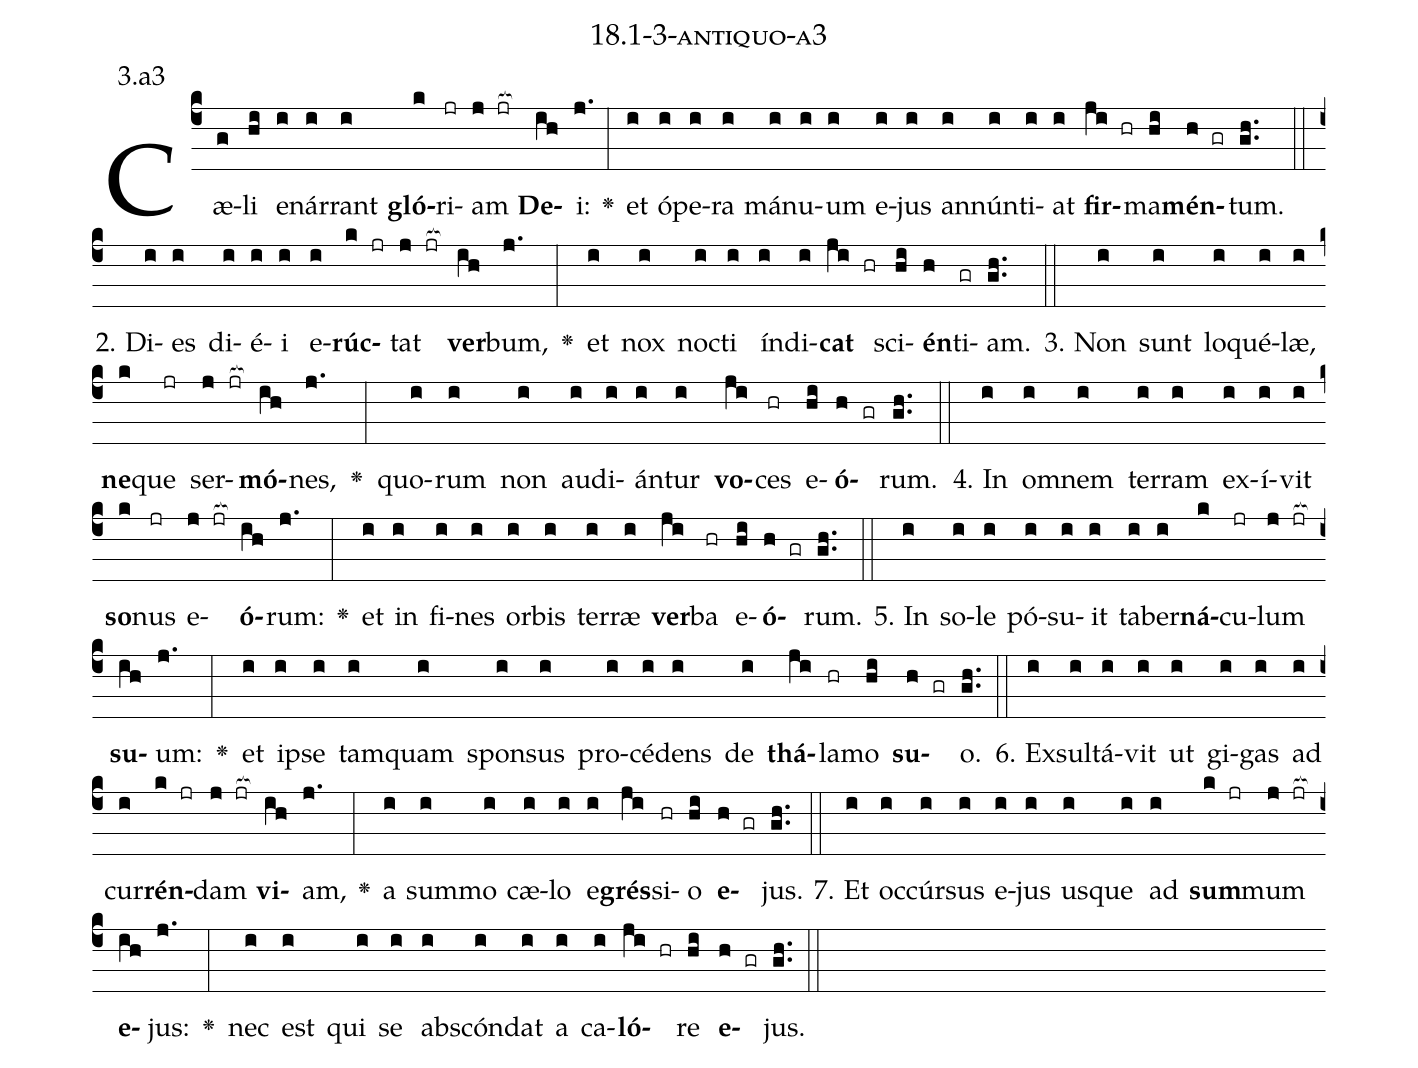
name: 18.1-3-antiquo-a3;
annotation: 3.a3;
%%
(c4)Cæ(g)li(hi) e(i)nár(i)rant(i) <b>gló</b>(k)ri(jr)am(j jr[ocb:1{]) <b>De</b>(ih[ocb:0}])i:(j.) <v>\greheightstar</v>(:) et(i) ó(i)pe(i)ra(i) má(i)nu(i)um(i) e(i)jus(i) an(i)nún(i)ti(i)at(i) <b>fir</b>(ji hr)ma(hi)<b>mén</b>(h gr)tum.(gh..) (::)
2. Di(i)es(i) di(i)é(i)i(i) e(i)<b>rúc</b>(k jr)tat(j jr[ocb:1{]) <b>ver</b>(ih[ocb:0}])bum,(j.) <v>\greheightstar</v>(:) et(i) nox(i) noc(i)ti(i) ín(i)di(i)<b>cat</b>(ji hr) sci(hi)<b>én</b>(h)ti(gr)am.(gh..) (::)
3. Non(i) sunt(i) lo(i)qué(i)læ,(i) <b>ne</b>(k)que(jr) ser(j jr[ocb:1{])<b>mó</b>(ih[ocb:0}])nes,(j.) <v>\greheightstar</v>(:) quo(i)rum(i) non(i) au(i)di(i)án(i)tur(i) <b>vo</b>(ji)ces(hr) e(hi)<b>ó</b>(h gr)rum.(gh..) (::)
4. In(i) om(i)nem(i) ter(i)ram(i) ex(i)í(i)vit(i) <b>so</b>(k)nus(jr) e(j jr[ocb:1{])<b>ó</b>(ih[ocb:0}])rum:(j.) <v>\greheightstar</v>(:) et(i) in(i) fi(i)nes(i) or(i)bis(i) ter(i)ræ(i) <b>ver</b>(ji)ba(hr) e(hi)<b>ó</b>(h gr)rum.(gh..) (::)
5. In(i) so(i)le(i) pó(i)su(i)it(i) ta(i)ber(i)<b>ná</b>(k)cu(jr)lum(j jr[ocb:1{]) <b>su</b>(ih[ocb:0}])um:(j.) <v>\greheightstar</v>(:) et(i) ip(i)se(i) tam(i)quam(i) spon(i)sus(i) pro(i)cé(i)dens(i) de(i) <b>thá</b>(ji)la(hr)mo(hi) <b>su</b>(h gr)o.(gh..) (::)
6. Ex(i)sul(i)tá(i)vit(i) ut(i) gi(i)gas(i) ad(i) cur(i)<b>rén</b>(k jr)dam(j jr[ocb:1{]) <b>vi</b>(ih[ocb:0}])am,(j.) <v>\greheightstar</v>(:) a(i) sum(i)mo(i) cæ(i)lo(i) e(i)<b>grés</b>(ji)si(hr)o(hi) <b>e</b>(h gr)jus.(gh..) (::)
7. Et(i) oc(i)cúr(i)sus(i) e(i)jus(i) us(i)que(i) ad(i) <b>sum</b>(k jr)mum(j jr[ocb:1{]) <b>e</b>(ih[ocb:0}])jus:(j.) <v>\greheightstar</v>(:) nec(i) est(i) qui(i) se(i) abs(i)cón(i)dat(i) a(i) ca(i)<b>ló</b>(ji hr)re(hi) <b>e</b>(h gr)jus.(gh..) (::)
